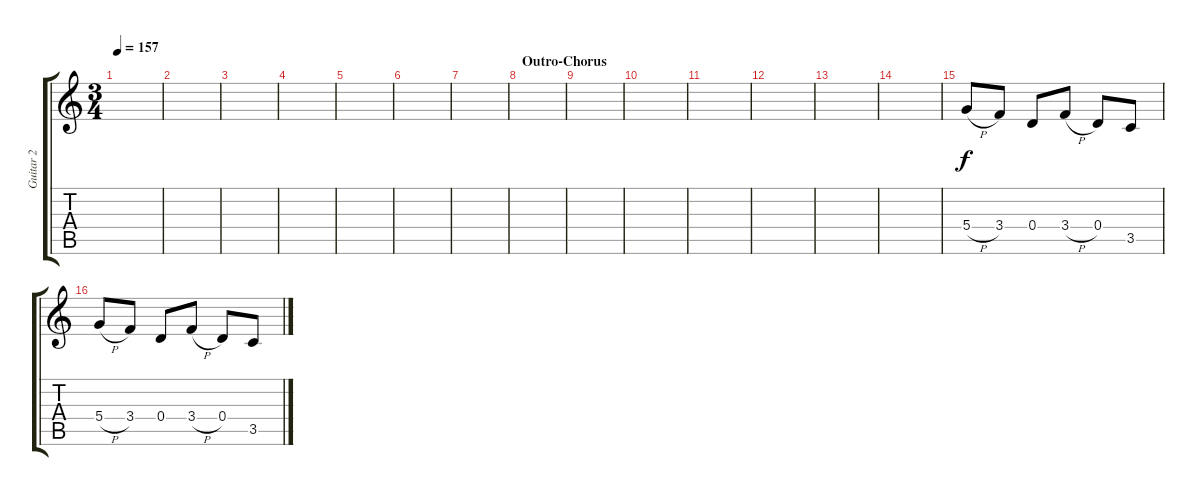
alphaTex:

\track ("Guitar 2" "Guitar 2") {instrument distortionguitar}
\staff {score tabs}
\tuning (E4 B3 G3 D3 A2 D2) {hide}
\ts (3 4)
\tempo 157
\clef g2
\ks c
|
|
|
|
|
|
|
\section ("" "Outro-Chorus")
|
|
|
|
|
|
|
5.4{h}.8 3.4.8 0.4.8 3.4{h}.8 0.4.8 3.5.8 |
5.4{h}.8 3.4.8 0.4.8 3.4{h}.8 0.4.8 3.5.8
